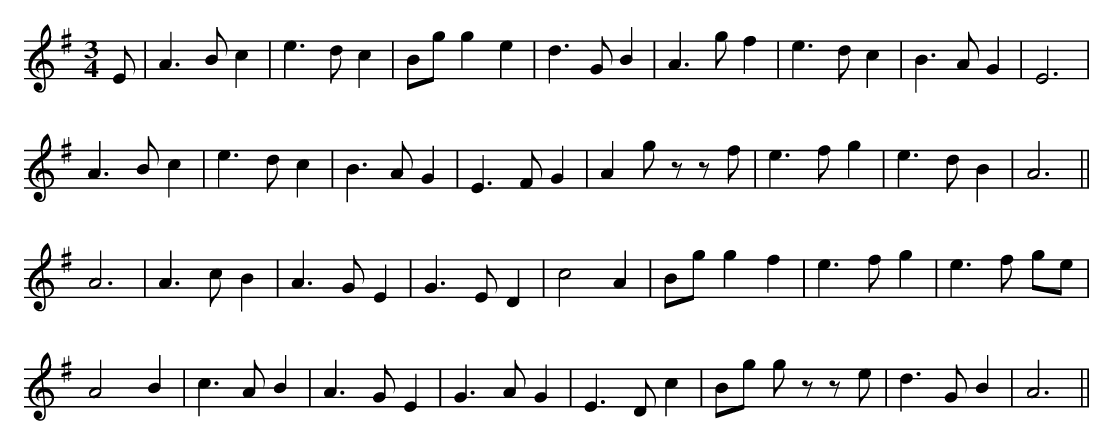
X:1
M:3/4
K:Ador
E|A3 B c2|e3 d c2|Bg g2 e2|d3 G B2|A3 g f2|e3 d c2|B3 A G2|E6|
A3 B c2|e3 d c2|B3 A G2|E3 F G2|A2 gz zf|e3 f g2|e3 d B2|A6||
A6|A3 c B2|A3 G E2|G3 E D2|c4 A2|Bg g2 f2|e3 f g2|e3 f ge|
A4 B2|c3 A B2|A3 G E2|G3 A G2|E3 D c2|Bg gz ze|d3 G B2|A6||
